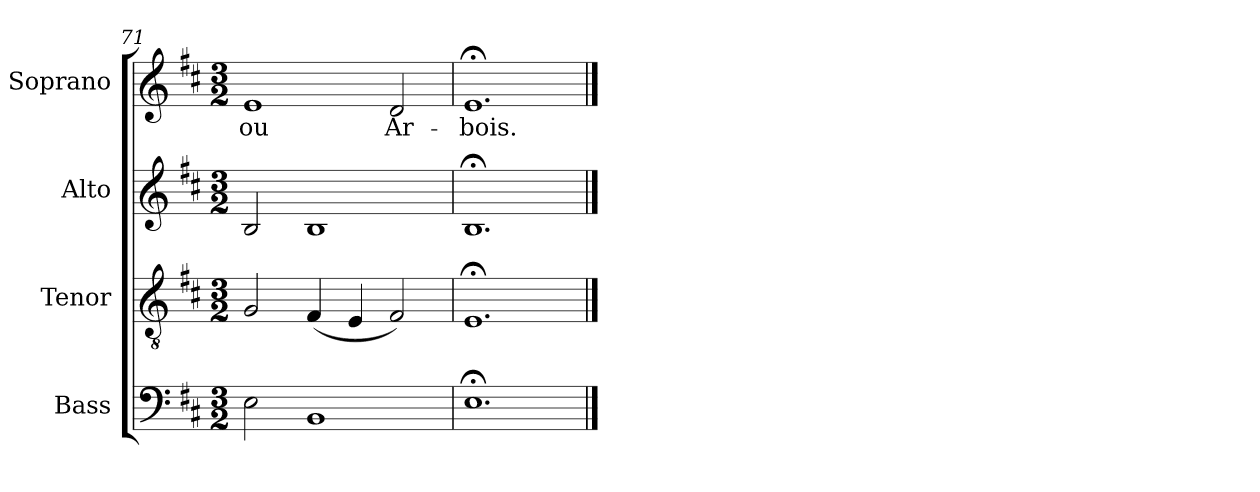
**kern	**kern	**kern	**kern	**text
*part4	*part3	*part2	*part1	*part1
*staff4	*staff3	*staff2	*staff1	*staff1
*I"Bass	*I"Tenor	*I"Alto	*I"Soprano	*
*I'B.	*I'T.	*I'A.	*I'S.	*
*clefF4	*clefGv2	*clefG2	*clefG2	*
*	*ITrd7c12	*	*	*
*k[f#c#]	*k[f#c#]	*k[f#c#]	*k[f#c#]	*
*D:	*D:	*D:	*D:	*
*M3/2	*M3/2	*M3/2	*M3/2	*
=71	=71	=71	=71	=71
!	!	!	!	!LO:LY:b:color=#000000
2Ei\	2GGi/	2Bi/	1ei	ou
1BBi	(4FF#i/	1Bi	.	.
.	4EEi/	.	.	.
!	!	!	!	!LO:LY:b:color=#000000
.	2FF#i/)	.	2di/	Ar-
=72	=72	=72	=72	=72
!	!	!	!	!LO:LY:b:color=#000000
1.E;i	1.EE;i	1.B;i	1.e;i	-bois.
==	==	==	==	==
*-	*-	*-	*-	*-
